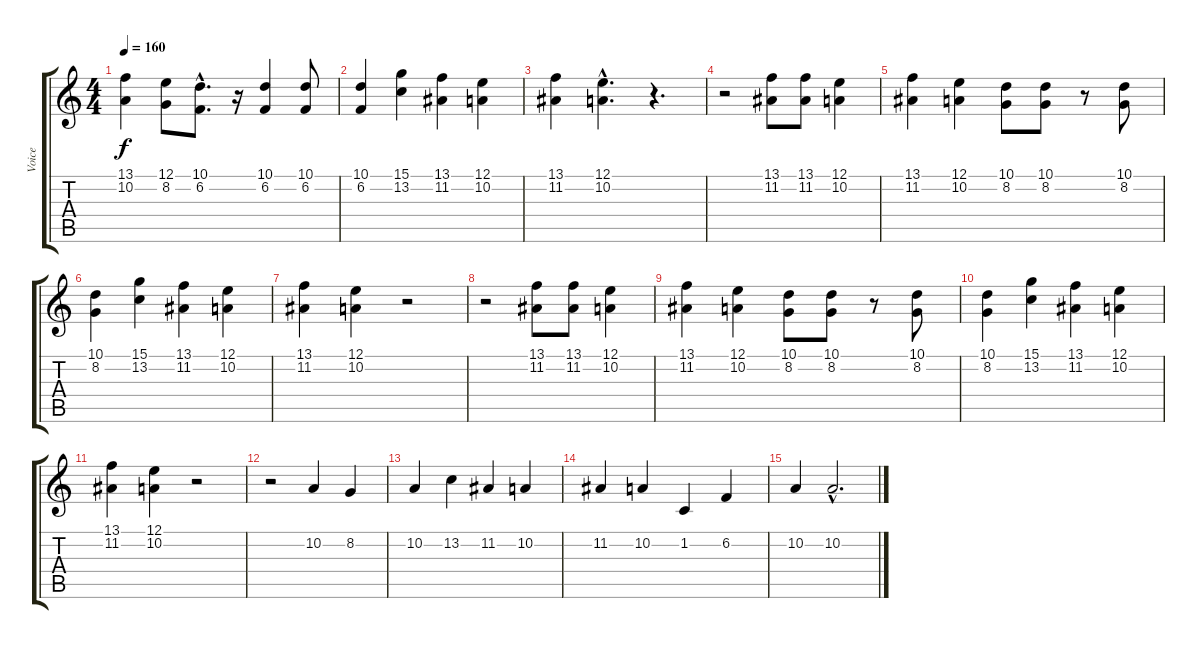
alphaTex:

\track ("Voice" "Voice") {instrument synthvoice}
\staff {score tabs}
\tuning (E4 B3 G3 D3 A2 E2) {hide}
\ts (4 4)
\tempo 160
\clef g2
\ks c
(13.1 10.2).4{dy f} (12.1 8.2).8 (10.1{hac} 6.2{hac}).8{d} r.16 (10.1 6.2).4 (10.1 6.2).8 |
(10.1 6.2).4 (15.1 13.2).4 (13.1 11.2).4 (12.1 10.2).4 |
(13.1 11.2).4 (12.1{hac} 10.2{hac}).4{d} r.4{d} |
r.2 (13.1 11.2).8 (13.1 11.2).8 (12.1 10.2).4 |
(13.1 11.2).4 (12.1 10.2).4 (10.1 8.2).8 (10.1 8.2).8 r.8 (10.1 8.2).8 |
(10.1 8.2).4 (15.1 13.2).4 (13.1 11.2).4 (12.1 10.2).4 |
(13.1 11.2).4 (12.1 10.2).4 r.2 |
r.2 (13.1 11.2).8 (13.1 11.2).8 (12.1 10.2).4 |
(13.1 11.2).4 (12.1 10.2).4 (10.1 8.2).8 (10.1 8.2).8 r.8 (10.1 8.2).8 |
(10.1 8.2).4 (15.1 13.2).4 (13.1 11.2).4 (12.1 10.2).4 |
(13.1 11.2).4 (12.1 10.2).4 r.2 |
r.2 10.2.4 8.2.4 |
10.2.4 13.2.4 11.2.4 10.2.4 |
11.2.4 10.2.4 1.2.4 6.2.4 |
10.2.4 10.2{hac}.2{d}
